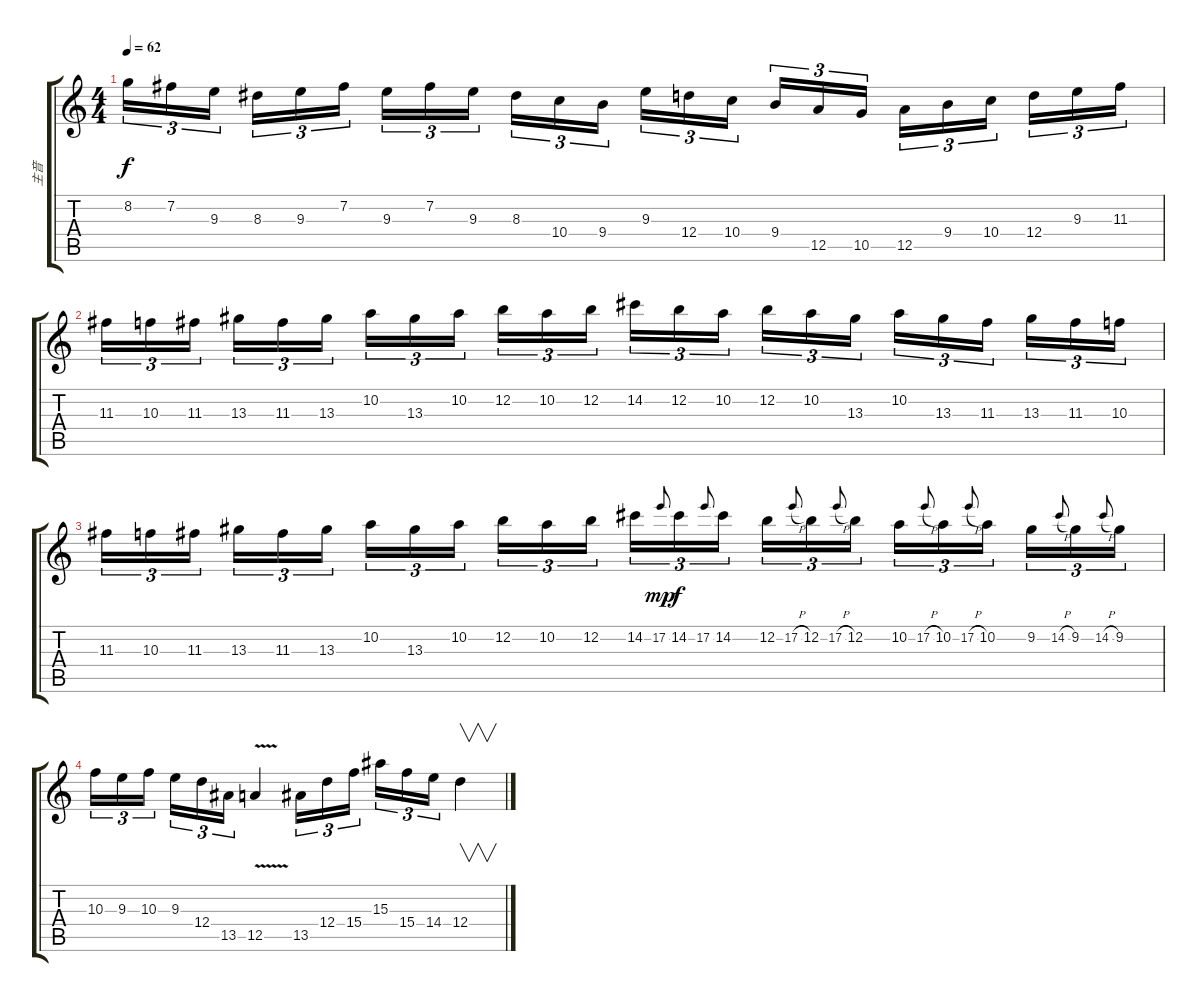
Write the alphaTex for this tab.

\track ("主音" "主音") {instrument overdrivenguitar}
\staff {score tabs}
\tuning (E4 B3 G3 D3 A2 E2) {hide}
\ts (4 4)
\tempo 62
\clef g2
\ks c
8.2.16{tu (3 2) dy f} 7.2.16{tu (3 2)} 9.3.16{tu (3 2) beam splitsecondary} 8.3.16{tu (3 2)} 9.3.16{tu (3 2)} 7.2.16{tu (3 2)} 9.3.16{tu (3 2)} 7.2.16{tu (3 2)} 9.3.16{tu (3 2) beam splitsecondary} 8.3.16{tu (3 2) txt ""} 10.4.16{tu (3 2)} 9.4.16{tu (3 2)} 9.3.16{tu (3 2)} 12.4.16{tu (3 2)} 10.4.16{tu (3 2) beam splitsecondary} 9.4.16{tu (3 2)} 12.5.16{tu (3 2)} 10.5.16{tu (3 2)} 12.5.16{tu (3 2)} 9.4.16{tu (3 2)} 10.4.16{tu (3 2) beam splitsecondary} 12.4.16{tu (3 2)} 9.3.16{tu (3 2)} 11.3.16{tu (3 2)} |
11.3.16{tu (3 2)} 10.3.16{tu (3 2)} 11.3.16{tu (3 2) beam splitsecondary} 13.3.16{tu (3 2)} 11.3.16{tu (3 2)} 13.3.16{tu (3 2)} 10.2.16{tu (3 2)} 13.3.16{tu (3 2)} 10.2.16{tu (3 2) beam splitsecondary} 12.2.16{tu (3 2)} 10.2.16{tu (3 2)} 12.2.16{tu (3 2)} 14.2.16{tu (3 2)} 12.2.16{tu (3 2)} 10.2.16{tu (3 2) beam splitsecondary} 12.2.16{tu (3 2)} 10.2.16{tu (3 2)} 13.3.16{tu (3 2)} 10.2.16{tu (3 2)} 13.3.16{tu (3 2)} 11.3.16{tu (3 2) beam splitsecondary} 13.3.16{tu (3 2)} 11.3.16{tu (3 2)} 10.3.16{tu (3 2)} |
11.3.16{tu (3 2)} 10.3.16{tu (3 2)} 11.3.16{tu (3 2) beam splitsecondary} 13.3.16{tu (3 2)} 11.3.16{tu (3 2)} 13.3.16{tu (3 2)} 10.2.16{tu (3 2)} 13.3.16{tu (3 2)} 10.2.16{tu (3 2) beam splitsecondary} 12.2.16{tu (3 2) txt ""} 10.2.16{tu (3 2)} 12.2.16{tu (3 2)} 14.2.16{tu (3 2)} 17.2.8{gr onbeat dy mp} 14.2.16{tu (3 2) dy f} 17.2.8{gr onbeat} 14.2.16{tu (3 2) beam splitsecondary} 12.2.16{tu (3 2)} 17.2{h}.8{gr onbeat} 12.2.16{tu (3 2)} 17.2{h}.8{gr onbeat} 12.2.16{tu (3 2)} 10.2.16{tu (3 2)} 17.2{h}.8{gr onbeat} 10.2.16{tu (3 2)} 17.2{h}.8{gr onbeat} 10.2.16{tu (3 2) beam splitsecondary} 9.2.16{tu (3 2)} 14.2{h}.8{gr onbeat} 9.2.16{tu (3 2)} 14.2{h}.8{gr onbeat} 9.2.16{tu (3 2)} |
10.3.16{tu (3 2)} 9.3.16{tu (3 2)} 10.3.16{tu (3 2) beam splitsecondary} 9.3.16{tu (3 2)} 12.4.16{tu (3 2)} 13.5.16{tu (3 2)} 12.5{v}.4 13.5.16{tu (3 2)} 12.4.16{tu (3 2)} 15.4.16{tu (3 2) beam splitsecondary} 15.3.16{tu (3 2)} 15.4.16{tu (3 2)} 14.4.16{tu (3 2)} 12.4.4{v}
